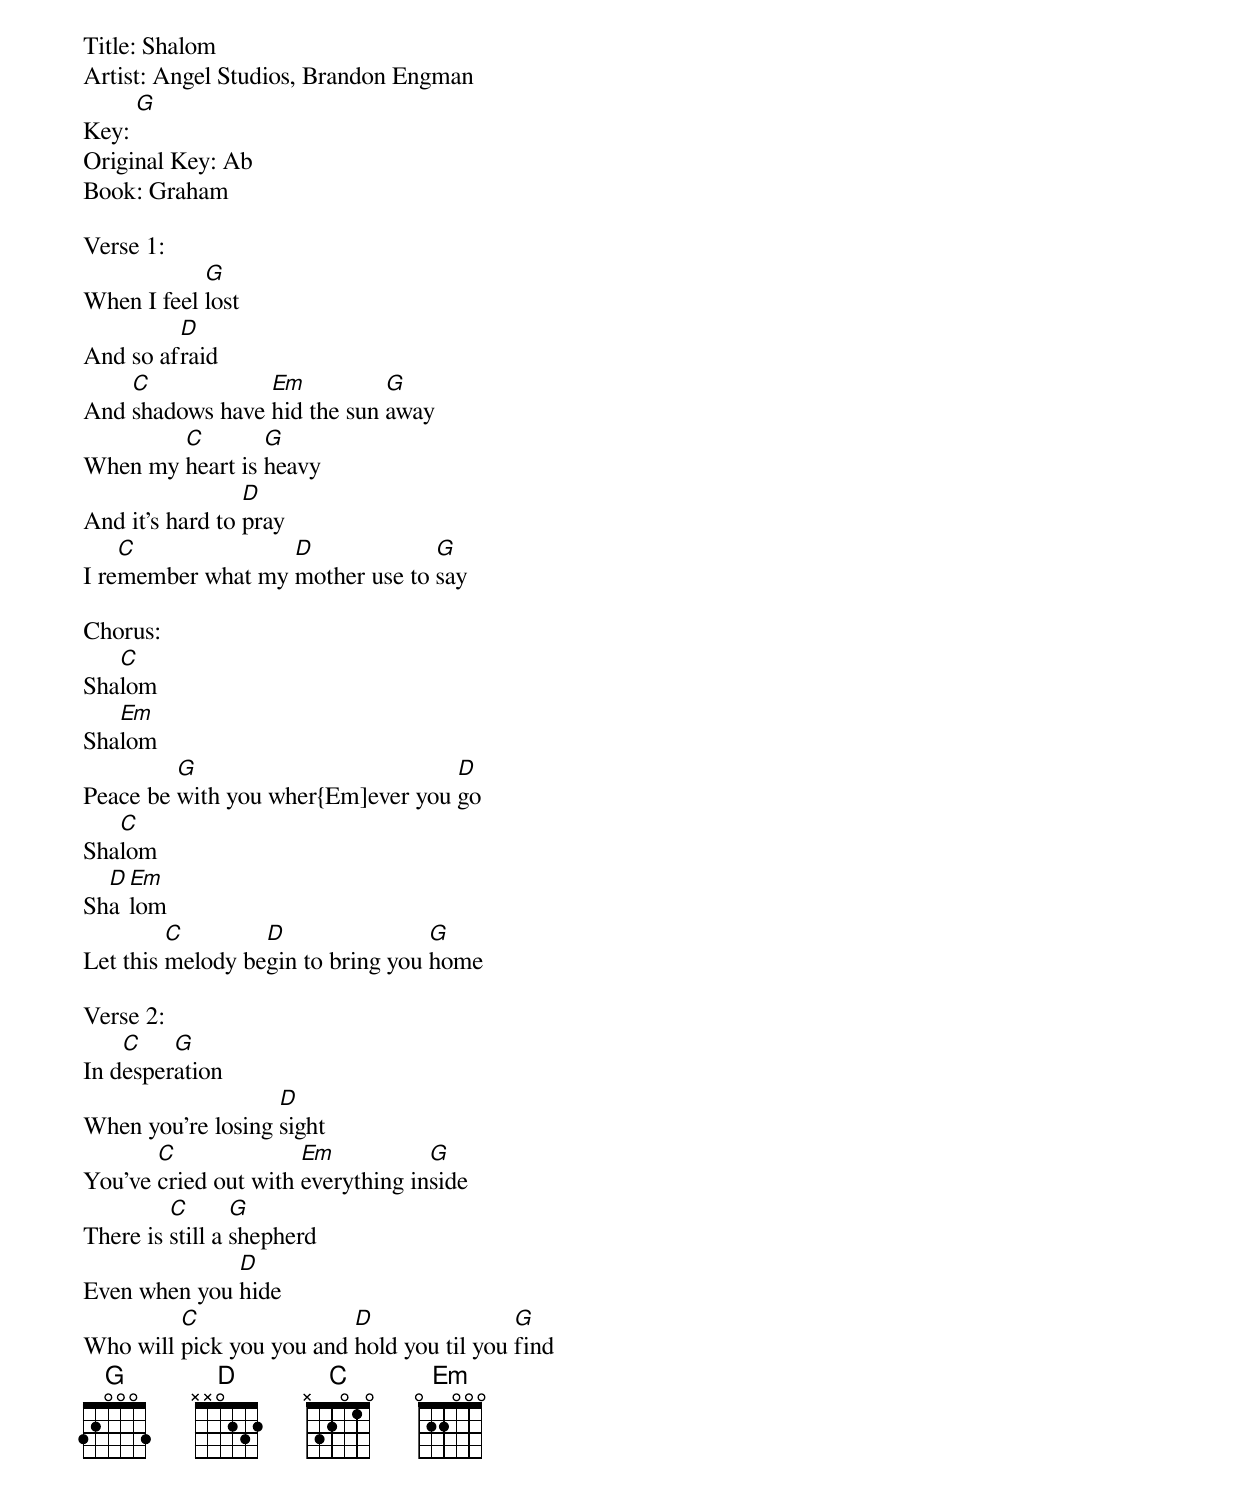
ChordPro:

Title: Shalom
Artist: Angel Studios, Brandon Engman
Key: [G]
Original Key: Ab
Book: Graham

Verse 1:
When I feel [G]lost
And so af[D]raid
And [C]shadows have [Em]hid the sun [G]away
When my [C]heart is [G]heavy
And it’s hard to [D]pray
I re[C]member what my [D]mother use to [G]say

Chorus:
Sha[C]lom
Sha[Em]lom
Peace be [G]with you wher{Em]ever you [D]go
Sha[C]lom
Sh[D]a[Em]lom
Let this [C]melody be[D]gin to bring you [G]home

Verse 2:
In d[C]esper[G]ation
When you’re losing [D]sight
You’ve [C]cried out with [Em]everything in[G]side
There is [C]still a [G]shepherd
Even when you [D]hide
Who will [C]pick you you and [D]hold you til you [G]find
